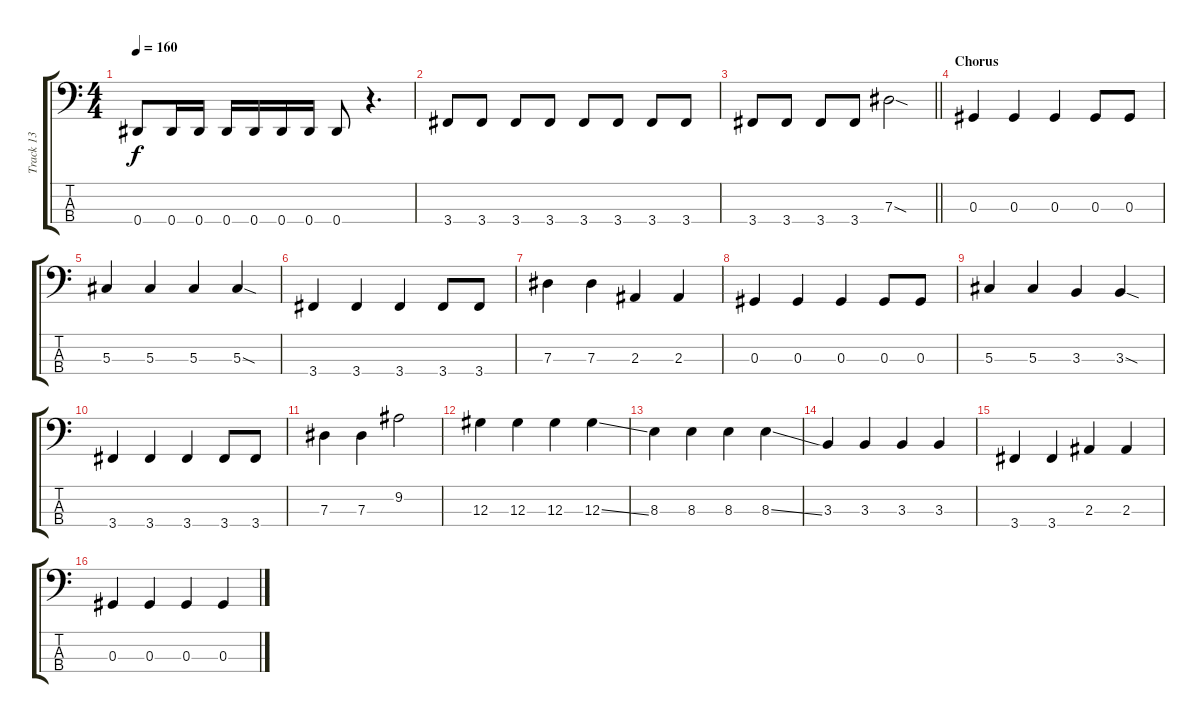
\track ("Track 13" "Track 13") {instrument electricbasspick}
\staff {score tabs}
\tuning (Gb2 Db2 Ab1 Eb1) {hide}
\ts (4 4)
\tempo 160
\clef f4
\ks c
0.4.8{dy f} 0.4.16 0.4.16 0.4.16 0.4.16 0.4.16 0.4.16 0.4.8 r.4{d} |
3.4.8 3.4.8 3.4.8 3.4.8 3.4.8 3.4.8 3.4.8 3.4.8 |
\barLineRight lightlight
3.4.8 3.4.8 3.4.8 3.4.8 7.3{sod}.2 |
\section ("" "Chorus")
0.3.4 0.3.4 0.3.4 0.3.8 0.3.8 |
5.3.4 5.3.4 5.3.4 5.3{sod}.4 |
3.4.4 3.4.4 3.4.4 3.4.8 3.4.8 |
7.3.4 7.3.4 2.3.4 2.3.4 |
0.3.4 0.3.4 0.3.4 0.3.8 0.3.8 |
5.3.4 5.3.4 3.3.4 3.3{sod}.4 |
3.4.4 3.4.4 3.4.4 3.4.8 3.4.8 |
7.3.4 7.3.4 9.2.2 |
12.3.4 12.3.4 12.3.4 12.3{ss}.4 |
8.3.4 8.3.4 8.3.4 8.3{ss}.4 |
3.3.4 3.3.4 3.3.4 3.3.4 |
3.4.4 3.4.4 2.3.4 2.3.4 |
0.3.4 0.3.4 0.3.4 0.3.4
